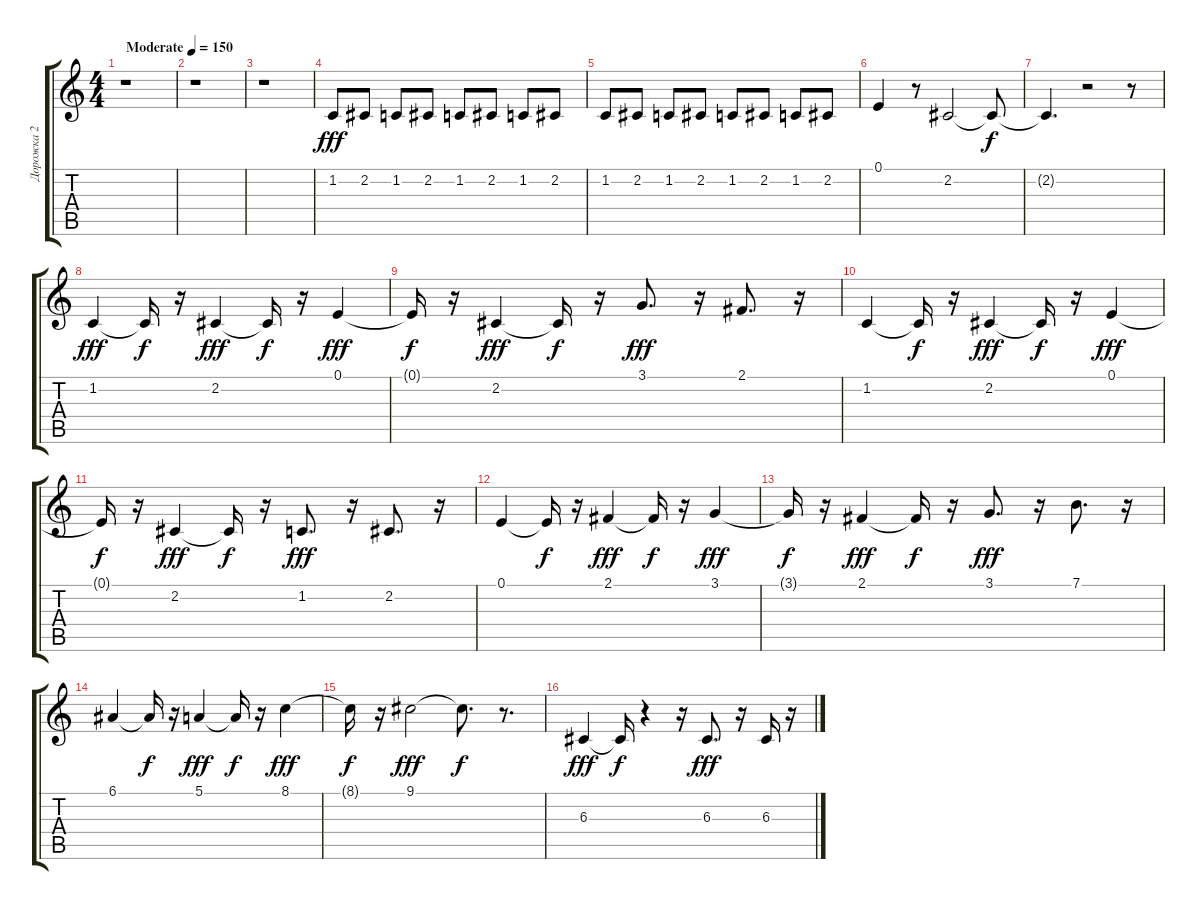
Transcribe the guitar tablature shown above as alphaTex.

\track ("Дорожка 2" "Дорожка 2") {instrument lead2sawtooth}
\staff {score tabs}
\tuning (E4 B3 G3 D3 A2 E2) {hide}
\ts (4 4)
\tempo (150 "Moderate")
\clef g2
\ks c
r.1{dy fff instrument lead2sawtooth} |
r.1 |
r.1 |
1.2.8 2.2.8 1.2.8 2.2.8 1.2.8 2.2.8 1.2.8 2.2.8 |
1.2.8 2.2.8 1.2.8 2.2.8 1.2.8 2.2.8 1.2.8 2.2.8 |
0.1.4 r.8 2.2.2 2.2{t}.8{dy f} |
2.2{t}.4{d} r.2 r.8 |
1.2.4{dy fff} 1.2{t}.16{dy f} r.16 2.2.4{dy fff} 2.2{t}.16{dy f} r.16 0.1.4{dy fff} |
0.1{t}.16{dy f} r.16 2.2.4{dy fff} 2.2{t}.16{dy f} r.16 3.1.8{d dy fff} r.16 2.1.8{d} r.16 |
1.2.4 1.2{t}.16{dy f} r.16 2.2.4{dy fff} 2.2{t}.16{dy f} r.16 0.1.4{dy fff} |
0.1{t}.16{dy f} r.16 2.2.4{dy fff} 2.2{t}.16{dy f} r.16 1.2.8{d dy fff} r.16 2.2.8{d} r.16 |
0.1.4 0.1{t}.16{dy f} r.16 2.1.4{dy fff} 2.1{t}.16{dy f} r.16 3.1.4{dy fff} |
3.1{t}.16{dy f} r.16 2.1.4{dy fff} 2.1{t}.16{dy f} r.16 3.1.8{d dy fff} r.16 7.1.8{d} r.16 |
6.1.4 6.1{t}.16{dy f} r.16 5.1.4{dy fff} 5.1{t}.16{dy f} r.16 8.1.4{dy fff} |
8.1{t}.16{dy f} r.16 9.1.2{dy fff} 9.1{t}.8{d dy f} r.8{d} |
6.3.4{dy fff} 6.3{t}.16{dy f} r.4 r.16 6.3.8{d dy fff} r.16 6.3.16 r.16
